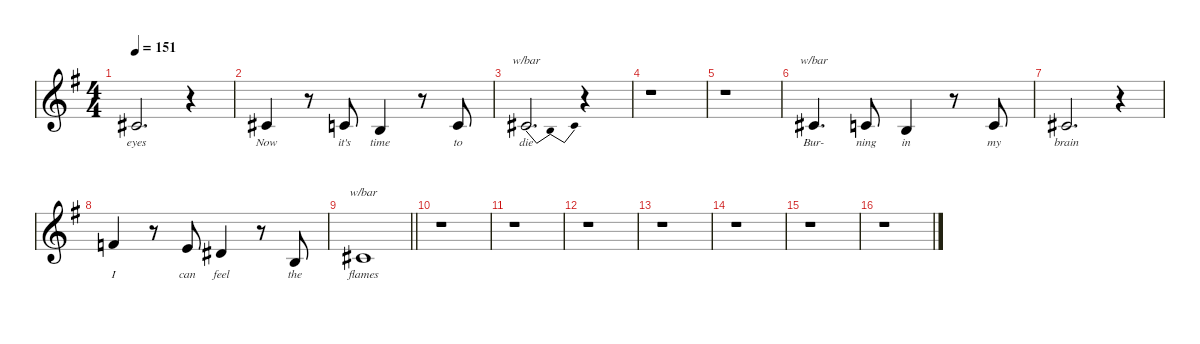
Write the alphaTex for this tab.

\defaultSystemsLayout 4
\hideDynamics
\bracketExtendMode nobrackets
\singleTrackTrackNamePolicy hidden
\multiTrackTrackNamePolicy hidden
\otherSystemsTrackNameOrientation horizontal
\track ("Vocals" "vln.") {defaultSystemsLayout 8 instrument violin}
\staff {score}
\tuning (E4 B3 G3 D3 A2 E2)
\ts (4 4)
\tempo 151
\clef g2
\ks eminor
6.3{acc #}.2{d lyrics (0 "eyes") lyrics (1 "") lyrics (2 "") lyrics (3 "") lyrics (4 "") dy ff beam Up} r.4{beam Up} |
6.3{acc #}.4{lyrics (0 "Now") lyrics (1 "") lyrics (2 "") lyrics (3 "") lyrics (4 "") beam Up} r.8{beam Up} 5.3{acc forcenatural}.8{lyrics (0 "it's") lyrics (1 "") lyrics (2 "") lyrics (3 "") lyrics (4 "") beam Up} 4.3{acc forcenatural}.4{lyrics (0 "time") lyrics (1 "") lyrics (2 "") lyrics (3 "") lyrics (4 "") beam Up} r.8{beam Up} 5.3{acc forcenatural}.8{lyrics (0 "to") lyrics (1 "") lyrics (2 "") lyrics (3 "") lyrics (4 "") beam Up} |
6.3{acc #}.2{d tbe (dip default 0 0 30 -4 60 0) lyrics (0 "die") lyrics (1 "") lyrics (2 "") lyrics (3 "") lyrics (4 "") beam Up} r.4{beam Up} |
r.1{beam Down} |
r.1{beam Down} |
6.3{acc #}.4{d tbe (custom default 0 0 30 0 30 0 60 -2) lyrics (0 "Bur-") lyrics (1 "") lyrics (2 "") lyrics (3 "") lyrics (4 "") beam Up} 5.3{acc forcenatural}.8{lyrics (0 "ning") lyrics (1 "") lyrics (2 "") lyrics (3 "") lyrics (4 "") beam Up} 4.3{acc forcenatural}.4{lyrics (0 "in") lyrics (1 "") lyrics (2 "") lyrics (3 "") lyrics (4 "") beam Up} r.8{beam Up} 5.3{acc forcenatural}.8{lyrics (0 "my") lyrics (1 "") lyrics (2 "") lyrics (3 "") lyrics (4 "") beam Up} |
6.3{acc #}.2{d lyrics (0 "brain") lyrics (1 "") lyrics (2 "") lyrics (3 "") lyrics (4 "") beam Up} r.4{beam Up} |
6.2{acc forcenatural}.4{lyrics (0 "I") lyrics (1 "") lyrics (2 "") lyrics (3 "") lyrics (4 "") beam Up} r.8{beam Up} 5.2{acc forcenatural}.8{lyrics (0 "can") lyrics (1 "") lyrics (2 "") lyrics (3 "") lyrics (4 "") beam Up} 4.2{acc #}.4{lyrics (0 "feel") lyrics (1 "") lyrics (2 "") lyrics (3 "") lyrics (4 "") beam Up} r.8{beam Up} 4.3{acc forcenatural}.8{lyrics (0 "the") lyrics (1 "") lyrics (2 "") lyrics (3 "") lyrics (4 "") beam Up} |
\barLineRight lightlight
6.3{acc #}.1{tbe (custom default 0 0 30 -4 30 -4 60 -4) lyrics (0 "flames") lyrics (1 "") lyrics (2 "") lyrics (3 "") lyrics (4 "") beam Up} |
r.1{beam Down} |
r.1{beam Down} |
r.1{beam Down} |
r.1{beam Down} |
r.1{beam Down} |
r.1{beam Down} |
r.1{beam Down}
